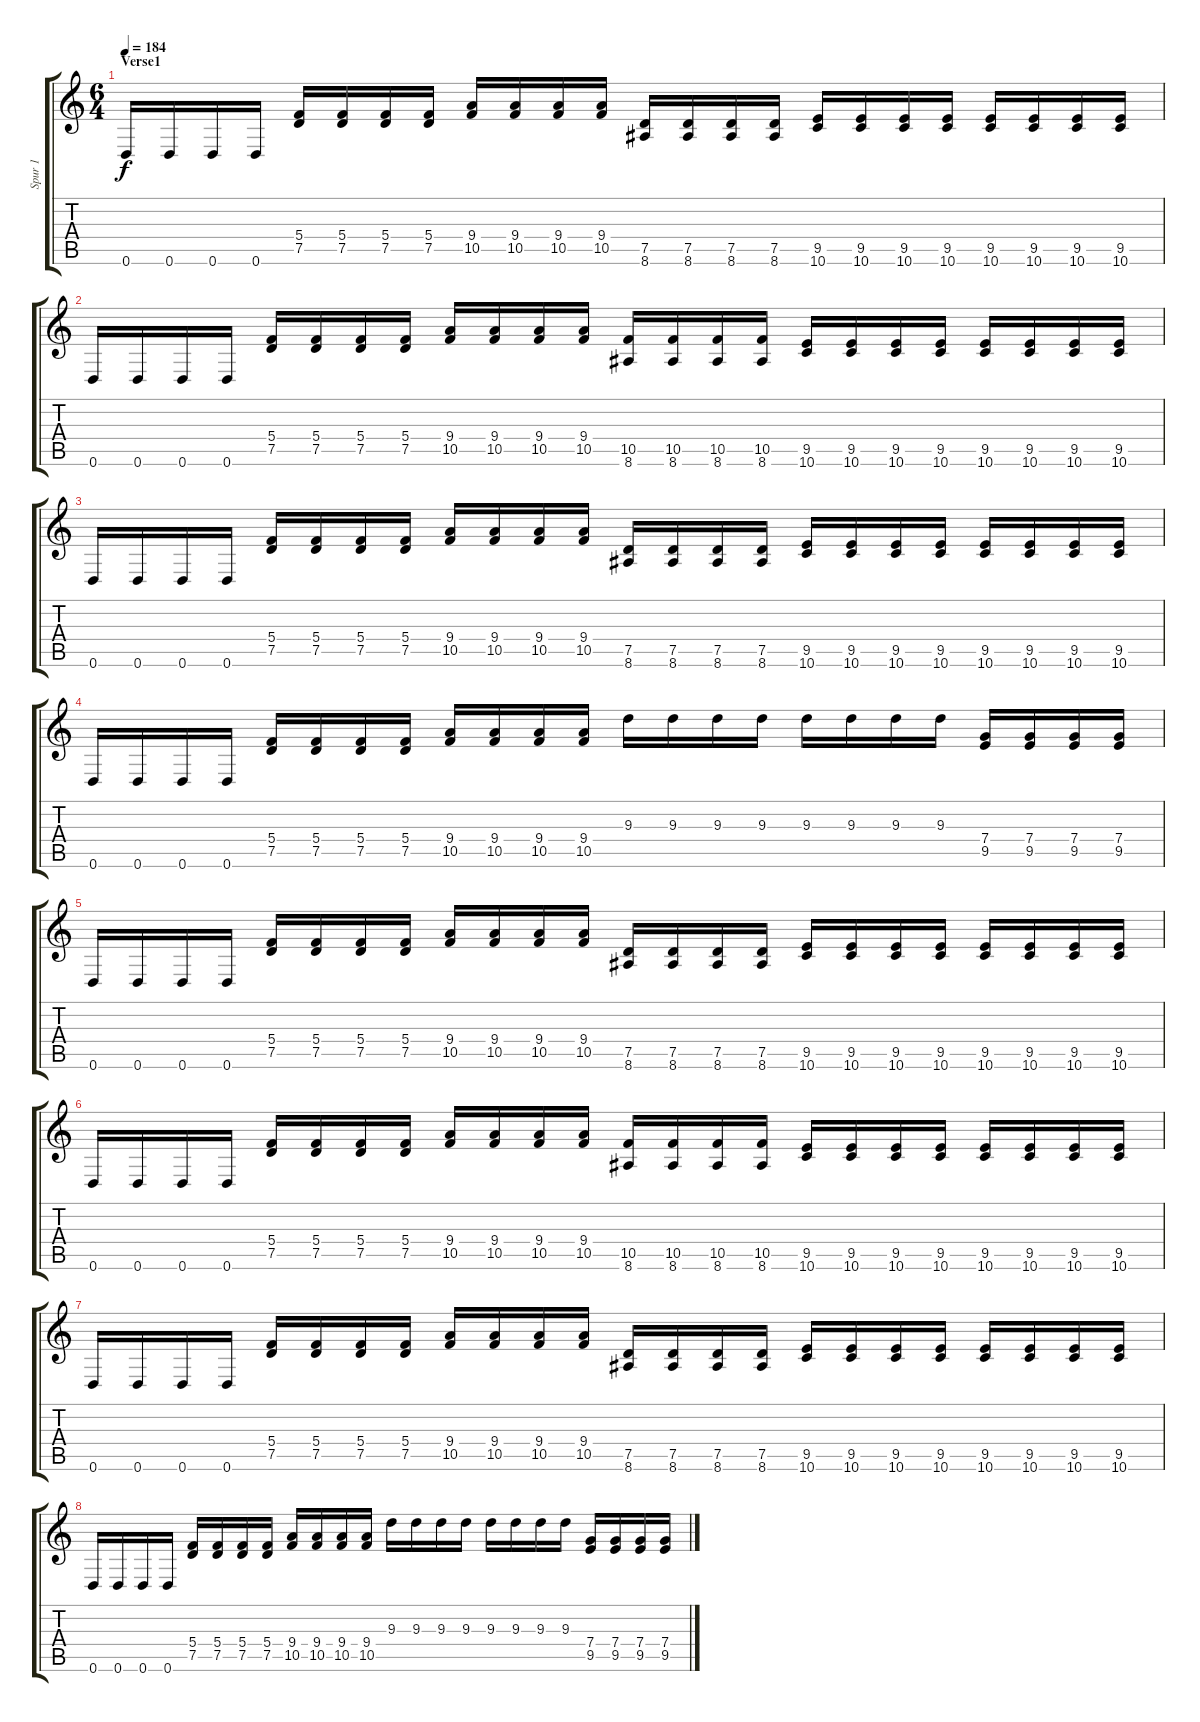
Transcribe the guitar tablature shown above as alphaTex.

\track ("Spur 1" "Spur 1") {instrument distortionguitar}
\staff {score tabs}
\tuning (D4 A3 F3 C3 G2 D2) {hide}
\ts (6 4)
\section ("" "Verse1")
\tempo 184
\clef g2
\ks c
0.6.16{dy f} 0.6.16 0.6.16 0.6.16 (5.4 7.5).16 (5.4 7.5).16 (5.4 7.5).16 (5.4 7.5).16 (9.4 10.5).16 (9.4 10.5).16 (9.4 10.5).16 (9.4 10.5).16 (7.5 8.6).16 (7.5 8.6).16 (7.5 8.6).16 (7.5 8.6).16 (9.5 10.6).16 (9.5 10.6).16 (9.5 10.6).16 (9.5 10.6).16 (9.5 10.6).16 (9.5 10.6).16 (9.5 10.6).16 (9.5 10.6).16 |
0.6.16 0.6.16 0.6.16 0.6.16 (5.4 7.5).16 (5.4 7.5).16 (5.4 7.5).16 (5.4 7.5).16 (9.4 10.5).16 (9.4 10.5).16 (9.4 10.5).16 (9.4 10.5).16 (10.5 8.6).16 (10.5 8.6).16 (10.5 8.6).16 (10.5 8.6).16 (9.5 10.6).16 (9.5 10.6).16 (9.5 10.6).16 (9.5 10.6).16 (9.5 10.6).16 (9.5 10.6).16 (9.5 10.6).16 (9.5 10.6).16 |
0.6.16 0.6.16 0.6.16 0.6.16 (5.4 7.5).16 (5.4 7.5).16 (5.4 7.5).16 (5.4 7.5).16 (9.4 10.5).16 (9.4 10.5).16 (9.4 10.5).16 (9.4 10.5).16 (7.5 8.6).16 (7.5 8.6).16 (7.5 8.6).16 (7.5 8.6).16 (9.5 10.6).16 (9.5 10.6).16 (9.5 10.6).16 (9.5 10.6).16 (9.5 10.6).16 (9.5 10.6).16 (9.5 10.6).16 (9.5 10.6).16 |
0.6.16 0.6.16 0.6.16 0.6.16 (5.4 7.5).16 (5.4 7.5).16 (5.4 7.5).16 (5.4 7.5).16 (9.4 10.5).16 (9.4 10.5).16 (9.4 10.5).16 (9.4 10.5).16 9.3.16 9.3.16 9.3.16 9.3.16 9.3.16 9.3.16 9.3.16 9.3.16 (7.4 9.5).16 (7.4 9.5).16 (7.4 9.5).16 (7.4 9.5).16 |
0.6.16 0.6.16 0.6.16 0.6.16 (5.4 7.5).16 (5.4 7.5).16 (5.4 7.5).16 (5.4 7.5).16 (9.4 10.5).16 (9.4 10.5).16 (9.4 10.5).16 (9.4 10.5).16 (7.5 8.6).16 (7.5 8.6).16 (7.5 8.6).16 (7.5 8.6).16 (9.5 10.6).16 (9.5 10.6).16 (9.5 10.6).16 (9.5 10.6).16 (9.5 10.6).16 (9.5 10.6).16 (9.5 10.6).16 (9.5 10.6).16 |
0.6.16 0.6.16 0.6.16 0.6.16 (5.4 7.5).16 (5.4 7.5).16 (5.4 7.5).16 (5.4 7.5).16 (9.4 10.5).16 (9.4 10.5).16 (9.4 10.5).16 (9.4 10.5).16 (10.5 8.6).16 (10.5 8.6).16 (10.5 8.6).16 (10.5 8.6).16 (9.5 10.6).16 (9.5 10.6).16 (9.5 10.6).16 (9.5 10.6).16 (9.5 10.6).16 (9.5 10.6).16 (9.5 10.6).16 (9.5 10.6).16 |
0.6.16 0.6.16 0.6.16 0.6.16 (5.4 7.5).16 (5.4 7.5).16 (5.4 7.5).16 (5.4 7.5).16 (9.4 10.5).16 (9.4 10.5).16 (9.4 10.5).16 (9.4 10.5).16 (7.5 8.6).16 (7.5 8.6).16 (7.5 8.6).16 (7.5 8.6).16 (9.5 10.6).16 (9.5 10.6).16 (9.5 10.6).16 (9.5 10.6).16 (9.5 10.6).16 (9.5 10.6).16 (9.5 10.6).16 (9.5 10.6).16 |
0.6.16 0.6.16 0.6.16 0.6.16 (5.4 7.5).16 (5.4 7.5).16 (5.4 7.5).16 (5.4 7.5).16 (9.4 10.5).16 (9.4 10.5).16 (9.4 10.5).16 (9.4 10.5).16 9.3.16 9.3.16 9.3.16 9.3.16 9.3.16 9.3.16 9.3.16 9.3.16 (7.4 9.5).16 (7.4 9.5).16 (7.4 9.5).16 (7.4 9.5).16
